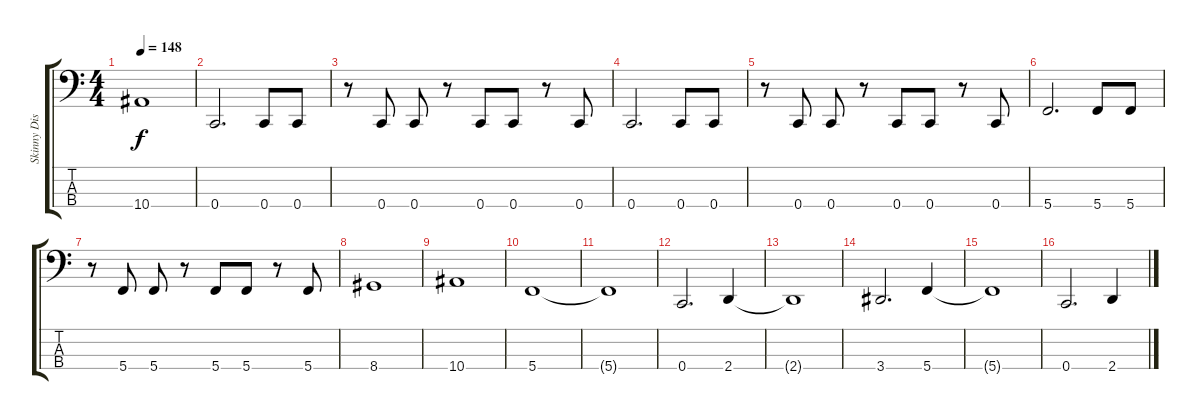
\track ("Skinny Disco" "Skinny Dis") {instrument electricbassfinger}
\staff {score tabs}
\tuning (F2 C2 G1 C1) {hide}
\ts (4 4)
\tempo 148
\clef f4
\ks c
10.4.1{dy f} |
0.4.2{d} 0.4.8 0.4.8 |
r.8 0.4.8 0.4.8 r.8 0.4.8 0.4.8 r.8 0.4.8 |
0.4.2{d} 0.4.8 0.4.8 |
r.8 0.4.8 0.4.8 r.8 0.4.8 0.4.8 r.8 0.4.8 |
5.4.2{d} 5.4.8 5.4.8 |
r.8 5.4.8 5.4.8 r.8 5.4.8 5.4.8 r.8 5.4.8 |
8.4.1 |
10.4.1 |
5.4.1 |
5.4{t}.1 |
0.4.2{d instrument lead8bassandlead} 2.4.4 |
2.4{t}.1 |
3.4.2{d} 5.4.4 |
5.4{t}.1 |
0.4.2{d} 2.4.4
